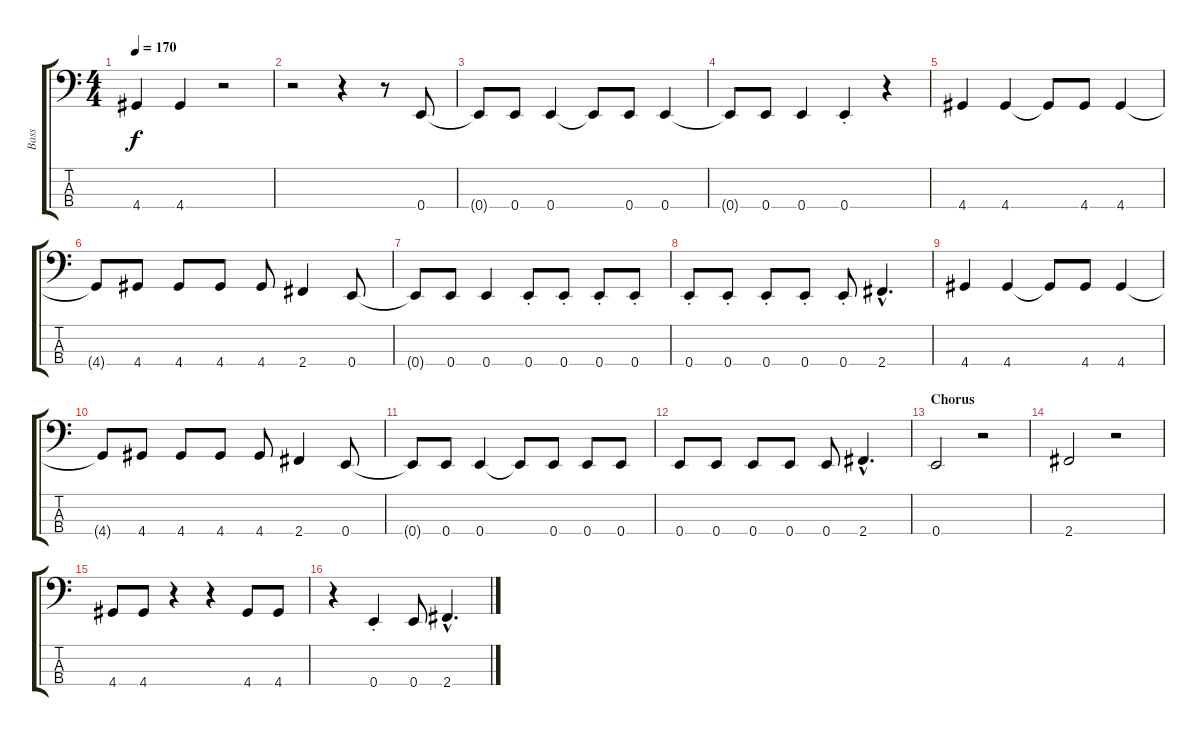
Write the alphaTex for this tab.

\track ("Bass" "Bass") {instrument electricbasspick}
\staff {score tabs}
\tuning (G2 D2 A1 E1) {hide}
\ts (4 4)
\tempo 170
\clef f4
\ks c
4.4.4{dy f} 4.4.4 r.2 |
r.2 r.4 r.8 0.4.8 |
0.4{t}.8 0.4.8 0.4.4 0.4{t}.8 0.4.8 0.4.4 |
0.4{t}.8 0.4.8 0.4.4 0.4{st}.4 r.4 |
4.4.4 4.4.4 4.4{t}.8 4.4.8 4.4.4 |
4.4{t}.8 4.4.8 4.4.8 4.4.8 4.4.8 2.4.4 0.4.8 |
0.4{t}.8 0.4.8 0.4.4 0.4{st}.8 0.4{st}.8 0.4{st}.8 0.4{st}.8 |
0.4{st}.8 0.4{st}.8 0.4{st}.8 0.4{st}.8 0.4{st}.8 2.4{hac}.4{d} |
4.4.4 4.4.4 4.4{t}.8 4.4.8 4.4.4 |
4.4{t}.8 4.4.8 4.4.8 4.4.8 4.4.8 2.4.4 0.4.8 |
0.4{t}.8 0.4.8 0.4.4 0.4{t}.8 0.4.8 0.4.8 0.4.8 |
0.4.8 0.4.8 0.4.8 0.4.8 0.4.8 2.4{hac}.4{d} |
\section ("" "Chorus")
0.4.2 r.2 |
2.4.2 r.2 |
4.4.8 4.4.8 r.4 r.4 4.4.8 4.4.8 |
r.4 0.4{st}.4 0.4.8 2.4{hac}.4{d}
